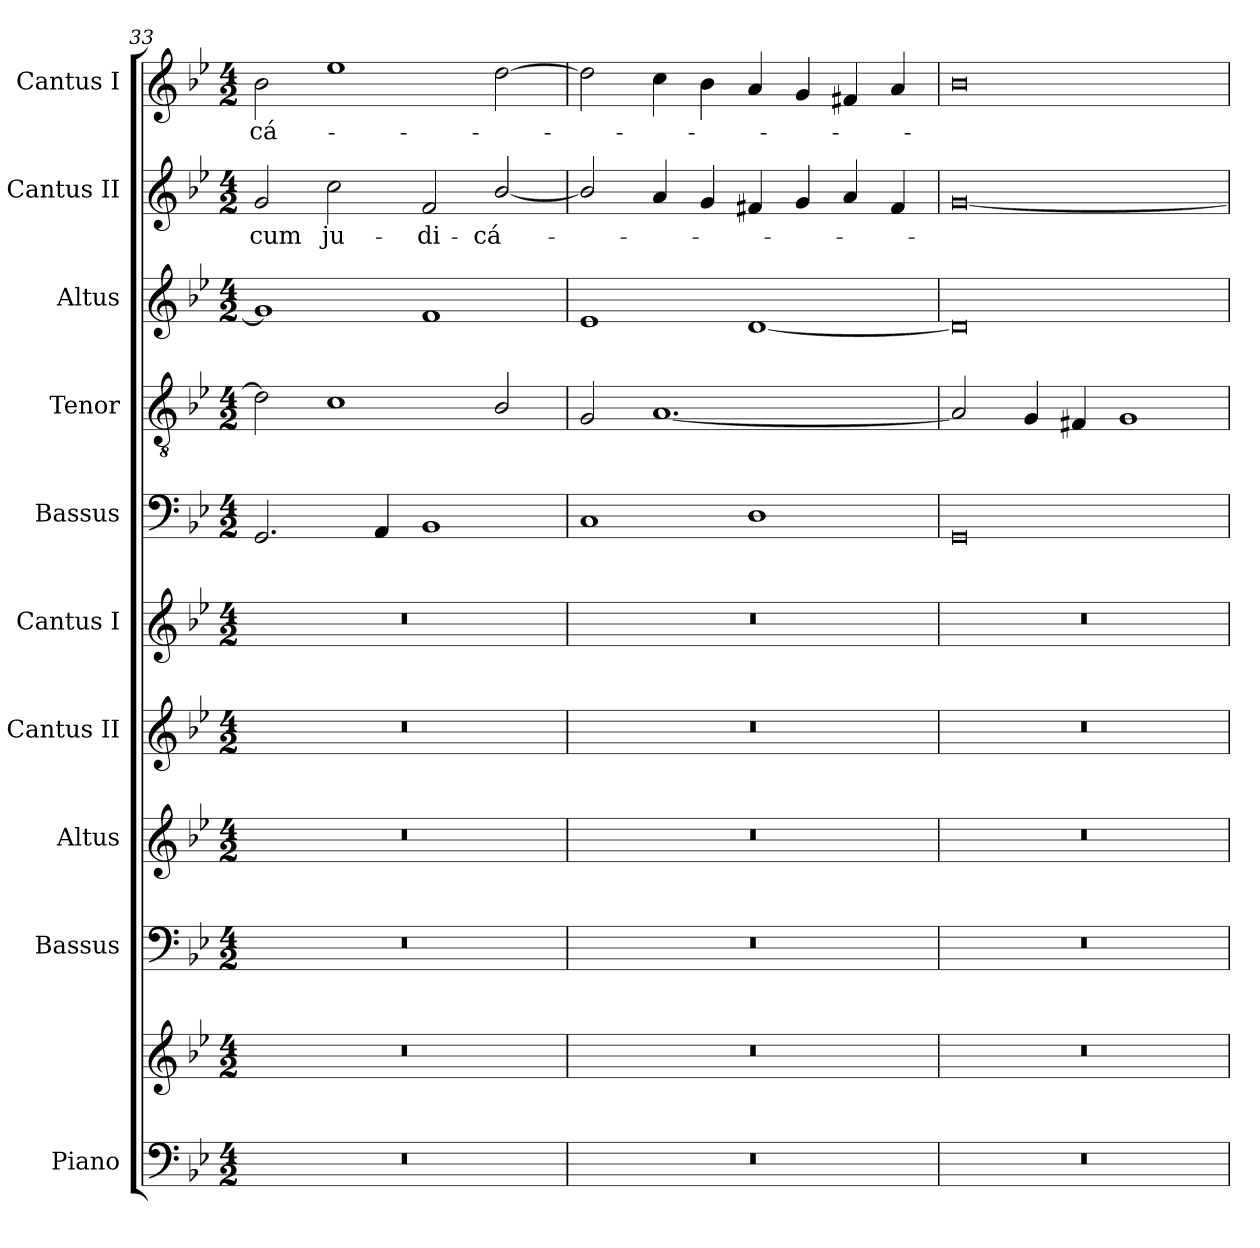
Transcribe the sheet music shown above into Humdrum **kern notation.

**kern	**kern	**kern	**kern	**kern	**kern	**kern	**kern	**kern	**kern	**text	**kern	**text
*part10	*part10	*part9	*part8	*part7	*part6	*part5	*part4	*part3	*part2	*part2	*part1	*part1
*staff11	*staff10	*staff9	*staff8	*staff7	*staff6	*staff5	*staff4	*staff3	*staff2	*staff2	*staff1	*staff1
*I"Piano	*	*I"Bassus	*I"Altus	*I"Cantus II	*I"Cantus I	*I"Bassus	*I"Tenor	*I"Altus	*I"Cantus II	*	*I"Cantus I	*
*I'Pno	*	*I'B.	*I'A.	*I'C.2	*I'C.1	*I'B.	*I'T.	*I'A.	*I'C.2	*	*I'C.1	*
!!LO:LB:g=z
*clefF4	*clefG2	*clefF4	*clefG2	*clefG2	*clefG2	*clefF4	*clefGv2	*clefG2	*clefG2	*	*clefG2	*
*	*	*	*	*	*	*	*ITrd7c12	*	*	*	*	*
*k[b-e-]	*k[b-e-]	*k[b-e-]	*k[b-e-]	*k[b-e-]	*k[b-e-]	*k[b-e-]	*k[b-e-]	*k[b-e-]	*k[b-e-]	*	*k[b-e-]	*
*B-:	*B-:	*B-:	*B-:	*B-:	*B-:	*B-:	*B-:	*B-:	*B-:	*	*B-:	*
*M4/2	*M4/2	*M4/2	*M4/2	*M4/2	*M4/2	*M4/2	*M4/2	*M4/2	*M4/2	*	*M4/2	*
=33	=33	=33	=33	=33	=33	=33	=33	=33	=33	=33	=33	=33
!LO:N:vis=1	!LO:N:vis=1	!LO:N:vis=1	!LO:N:vis=1	!LO:N:vis=1	!LO:N:vis=1	!	!	!	!	!	!	!
!	!	!	!	!	!	!	!	!	!	!LO:LY:b:color=#000000	!	!
!	!	!	!	!	!	!	!	!	!	!	!	!LO:LY:b:color=#000000
0r	0r	0r	0r	0r	0r	2.GGi/	2Di\]	1gi]	2gi/	cum	2b-i\	-cá-
!	!	!	!	!	!	!	!	!	!	!LO:LY:b:color=#000000	!	!
.	.	.	.	.	.	.	1Ci	.	2cci\	ju-	1ee-i	.
.	.	.	.	.	.	4AAi/	.	.	.	.	.	.
!	!	!	!	!	!	!	!	!	!	!LO:LY:b:color=#000000	!	!
.	.	.	.	.	.	1BB-i	.	1fi	2fi/	-di-	.	.
!	!	!	!	!	!	!	!	!	!	!LO:LY:b:color=#000000	!	!
.	.	.	.	.	.	.	2BB-i/	.	[2b-i/	-cá-	[2ddi\	.
=34	=34	=34	=34	=34	=34	=34	=34	=34	=34	=34	=34	=34
!LO:N:vis=1	!LO:N:vis=1	!LO:N:vis=1	!LO:N:vis=1	!LO:N:vis=1	!LO:N:vis=1	!	!	!	!	!	!	!
0r	0r	0r	0r	0r	0r	1Ci	2GGi/	1e-i	2b-i/]	.	2ddi\]	.
.	.	.	.	.	.	.	[1.AAi	.	4ai/	.	4cci\	.
.	.	.	.	.	.	.	.	.	4gi/	.	4b-i\	.
.	.	.	.	.	.	1Di	.	[1di	4f#Xi/	.	4ai/	.
.	.	.	.	.	.	.	.	.	4gi/	.	4gi/	.
.	.	.	.	.	.	.	.	.	4ai/	.	4f#Xi/	.
.	.	.	.	.	.	.	.	.	4f#i/	.	4ai/	.
=35	=35	=35	=35	=35	=35	=35	=35	=35	=35	=35	=35	=35
!LO:N:vis=1	!LO:N:vis=1	!LO:N:vis=1	!LO:N:vis=1	!LO:N:vis=1	!LO:N:vis=1	!	!	!	!	!	!	!
0r	0r	0r	0r	0r	0r	0GGi	2AAi/]	0di]	[0gi	.	0b-i	.
.	.	.	.	.	.	.	4GGi/	.	.	.	.	.
.	.	.	.	.	.	.	4FF#Xi/	.	.	.	.	.
.	.	.	.	.	.	.	1GGi	.	.	.	.	.
=	=	=	=	=	=	=	=	=	=	=	=	=
*-	*-	*-	*-	*-	*-	*-	*-	*-	*-	*-	*-	*-
